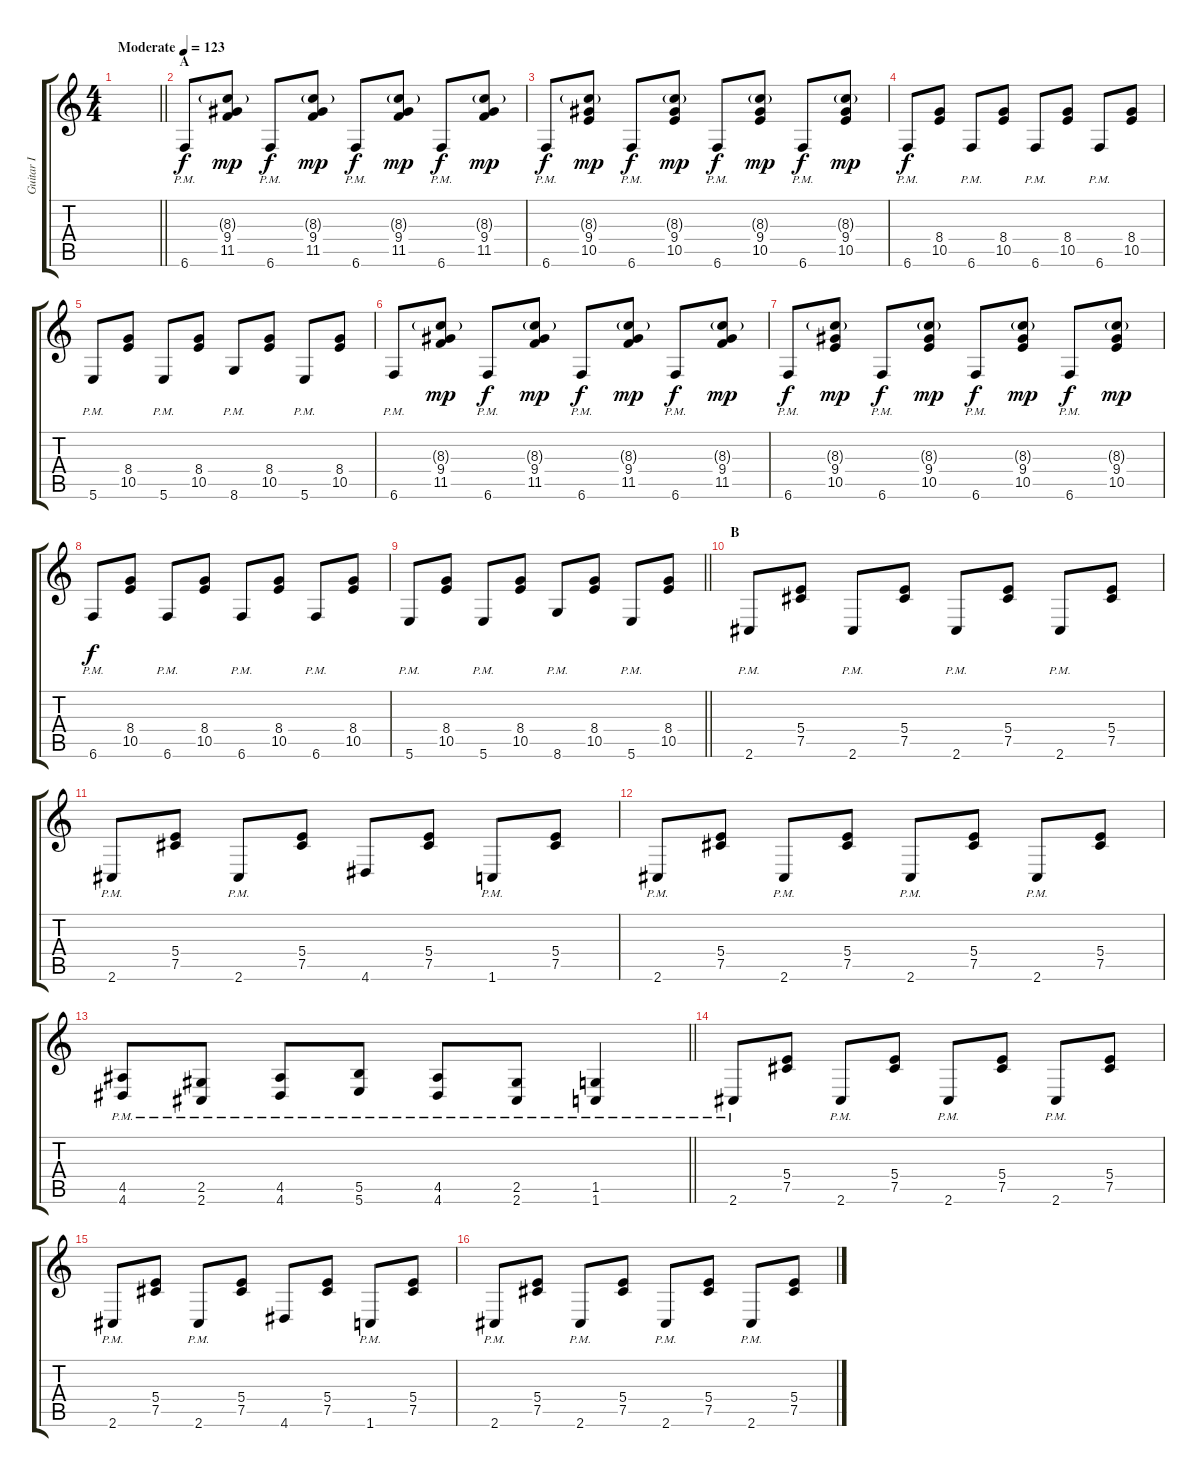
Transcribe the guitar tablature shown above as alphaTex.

\track ("Guitar I" "Guitar I") {instrument distortionguitar}
\staff {score tabs}
\tuning (Db4 Ab3 E3 B2 Gb2 B1) {hide}
\ts (4 4)
\tempo (123 "Moderate")
\clef g2
\barLineRight lightlight
\ks c
|
\section ("" "A")
6.6{pm}.8 (8.3{g} 9.4 11.5).8{dy mp} 6.6{pm}.8{dy f} (8.3{g} 9.4 11.5).8{dy mp} 6.6{pm}.8{dy f} (8.3{g} 9.4 11.5).8{dy mp} 6.6{pm}.8{dy f} (8.3{g} 9.4 11.5).8{dy mp} |
6.6{pm}.8{dy f} (8.3{g} 9.4 10.5).8{dy mp} 6.6{pm}.8{dy f} (8.3{g} 9.4 10.5).8{dy mp} 6.6{pm}.8{dy f} (8.3{g} 9.4 10.5).8{dy mp} 6.6{pm}.8{dy f} (8.3{g} 9.4 10.5).8{dy mp} |
6.6{pm}.8{dy f} (8.4 10.5).8 6.6{pm}.8 (8.4 10.5).8 6.6{pm}.8 (8.4 10.5).8 6.6{pm}.8 (8.4 10.5).8 |
5.6{pm}.8 (8.4 10.5).8 5.6{pm}.8 (8.4 10.5).8 8.6{pm}.8 (8.4 10.5).8 5.6{pm}.8 (8.4 10.5).8 |
6.6{pm}.8 (8.3{g} 9.4 11.5).8{dy mp} 6.6{pm}.8{dy f} (8.3{g} 9.4 11.5).8{dy mp} 6.6{pm}.8{dy f} (8.3{g} 9.4 11.5).8{dy mp} 6.6{pm}.8{dy f} (8.3{g} 9.4 11.5).8{dy mp} |
6.6{pm}.8{dy f} (8.3{g} 9.4 10.5).8{dy mp} 6.6{pm}.8{dy f} (8.3{g} 9.4 10.5).8{dy mp} 6.6{pm}.8{dy f} (8.3{g} 9.4 10.5).8{dy mp} 6.6{pm}.8{dy f} (8.3{g} 9.4 10.5).8{dy mp} |
6.6{pm}.8{dy f} (8.4 10.5).8 6.6{pm}.8 (8.4 10.5).8 6.6{pm}.8 (8.4 10.5).8 6.6{pm}.8 (8.4 10.5).8 |
\barLineRight lightlight
5.6{pm}.8 (8.4 10.5).8 5.6{pm}.8 (8.4 10.5).8 8.6{pm}.8 (8.4 10.5).8 5.6{pm}.8 (8.4 10.5).8 |
\section ("" "B")
2.6{pm}.8 (5.4 7.5).8 2.6{pm}.8 (5.4 7.5).8 2.6{pm}.8 (5.4 7.5).8 2.6{pm}.8 (5.4 7.5).8 |
2.6{pm}.8 (5.4 7.5).8 2.6{pm}.8 (5.4 7.5).8 4.6.8 (5.4 7.5).8 1.6{pm}.8 (5.4 7.5).8 |
2.6{pm}.8 (5.4 7.5).8 2.6{pm}.8 (5.4 7.5).8 2.6{pm}.8 (5.4 7.5).8 2.6{pm}.8 (5.4 7.5).8 |
\barLineRight lightlight
(4.5{pm} 4.6{pm}).8 (2.5{pm} 2.6{pm}).8 (4.5{pm} 4.6{pm}).8 (5.5{pm} 5.6{pm}).8 (4.5{pm} 4.6{pm}).8 (2.5{pm} 2.6{pm}).8 (1.5{pm} 1.6{pm}).4 |
2.6{pm}.8 (5.4 7.5).8 2.6{pm}.8 (5.4 7.5).8 2.6{pm}.8 (5.4 7.5).8 2.6{pm}.8 (5.4 7.5).8 |
2.6{pm}.8 (5.4 7.5).8 2.6{pm}.8 (5.4 7.5).8 4.6.8 (5.4 7.5).8 1.6{pm}.8 (5.4 7.5).8 |
2.6{pm}.8 (5.4 7.5).8 2.6{pm}.8 (5.4 7.5).8 2.6{pm}.8 (5.4 7.5).8 2.6{pm}.8 (5.4 7.5).8
